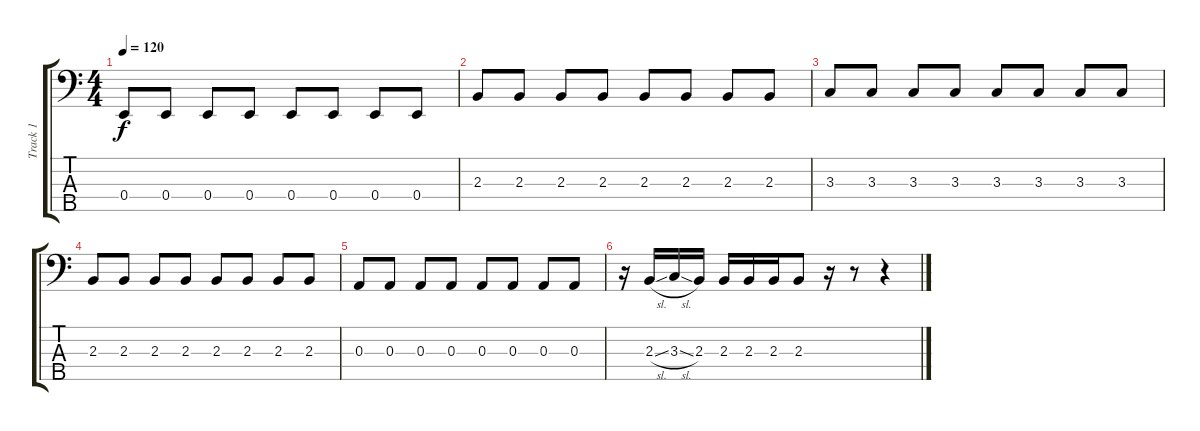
\track ("Track 1" "Track 1") {instrument acousticguitarsteel}
\staff {score tabs}
\tuning (G2 D2 A1 E1 B0) {hide}
\ts (4 4)
\tempo 120
\clef f4
\ks c
0.4.8{dy f} 0.4.8 0.4.8 0.4.8 0.4.8 0.4.8 0.4.8 0.4.8 |
2.3.8 2.3.8 2.3.8 2.3.8 2.3.8 2.3.8 2.3.8 2.3.8 |
3.3.8 3.3.8 3.3.8 3.3.8 3.3.8 3.3.8 3.3.8 3.3.8 |
2.3.8 2.3.8 2.3.8 2.3.8 2.3.8 2.3.8 2.3.8 2.3.8 |
0.3.8 0.3.8 0.3.8 0.3.8 0.3.8 0.3.8 0.3.8 0.3.8 |
r.16 2.3{sl}.16 3.3{sl}.16 2.3.16 2.3.16 2.3.16 2.3.16 2.3.8 r.16 r.8 r.4
